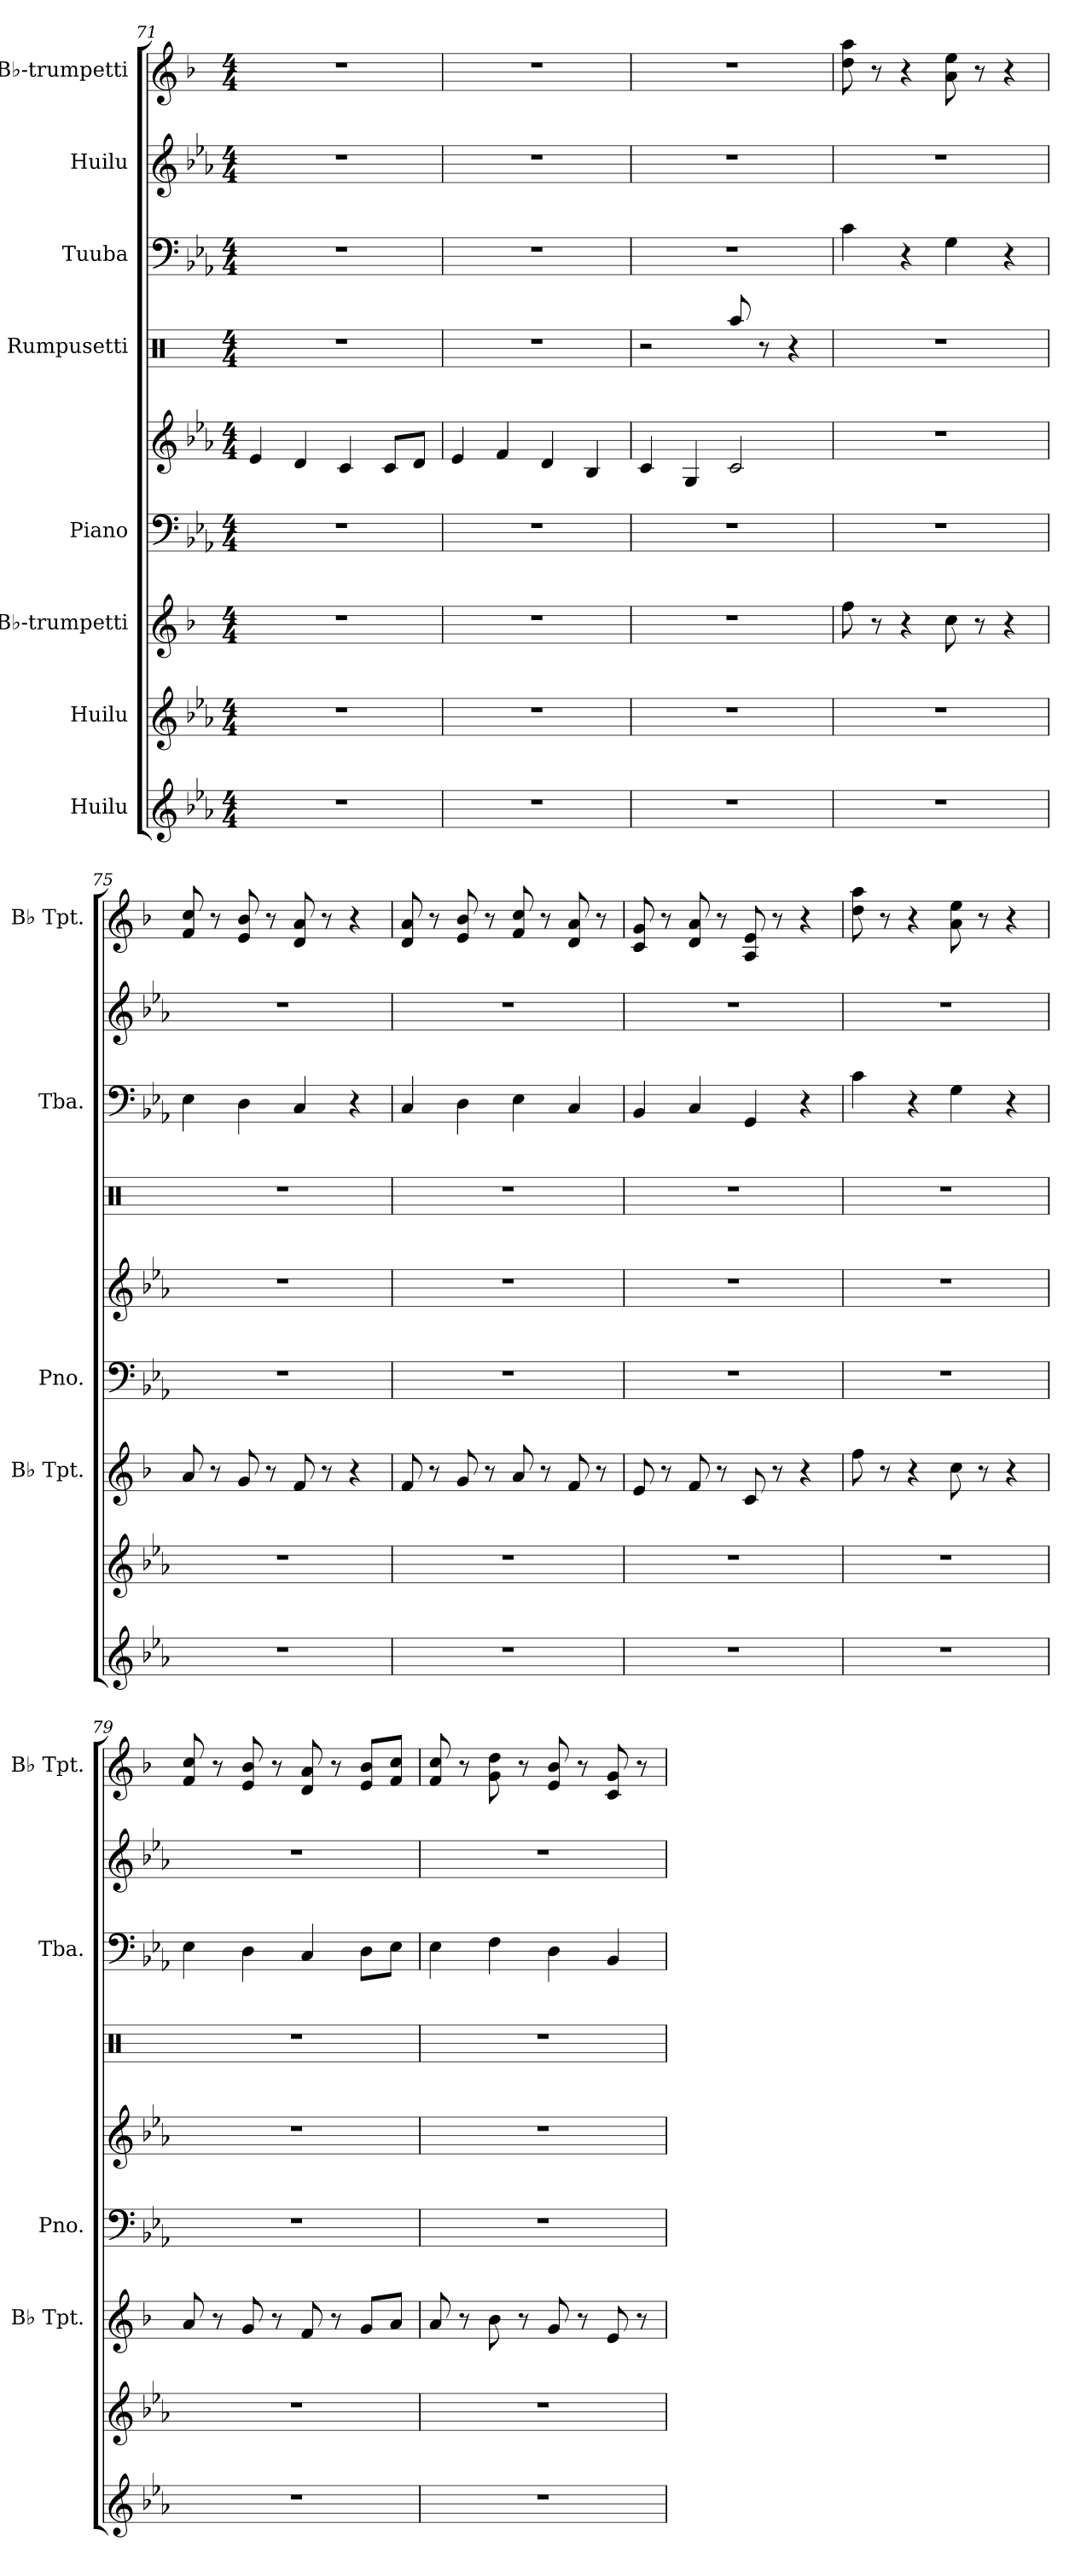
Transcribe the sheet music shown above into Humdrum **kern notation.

**kern	**kern	**kern	**kern	**kern	**kern	**kern	**kern	**kern
*part8	*part7	*part6	*part5	*part5	*part4	*part3	*part2	*part1
*staff9	*staff8	*staff7	*staff6	*staff5	*staff4	*staff3	*staff2	*staff1
*I"Huilu	*I"Huilu	*I"B♭-trumpetti	*I"Piano	*	*I"Rumpusetti	*I"Tuuba	*I"Huilu	*I"B♭-trumpetti
*	*	*I'B♭ Tpt.	*I'Pno.	*	*	*I'Tba.	*	*I'B♭ Tpt.
!!LO:PB:g=z
*clefG2	*clefG2	*clefG2	*clefF4	*clefG2	*clefX	*clefF4	*clefG2	*clefG2
*	*	*ITrd1c2	*	*	*	*	*	*ITrd1c2
*k[b-e-a-]	*k[b-e-a-]	*k[b-e-a-]	*k[b-e-a-]	*k[b-e-a-]	*k[]	*k[b-e-a-]	*k[b-e-a-]	*k[b-e-a-]
*M4/4	*M4/4	*M4/4	*M4/4	*M4/4	*M4/4	*M4/4	*M4/4	*M4/4
=71	=71	=71	=71	=71	=71	=71	=71	=71
1r	1r	1r	1r	4e-/	1r	1r	1r	1r
.	.	.	.	4d/	.	.	.	.
.	.	.	.	4c/	.	.	.	.
.	.	.	.	8c/L	.	.	.	.
.	.	.	.	8d/J	.	.	.	.
=72	=72	=72	=72	=72	=72	=72	=72	=72
1r	1r	1r	1r	4e-/	1r	1r	1r	1r
.	.	.	.	4f/	.	.	.	.
.	.	.	.	4d/	.	.	.	.
.	.	.	.	4B-/	.	.	.	.
=73	=73	=73	=73	=73	=73	=73	=73	=73
1r	1r	1r	1r	4c/	2r	1r	1r	1r
.	.	.	.	4G/	.	.	.	.
.	.	.	.	2c/	8Raa/	.	.	.
.	.	.	.	.	8r	.	.	.
.	.	.	.	.	4r	.	.	.
=74	=74	=74	=74	=74	=74	=74	=74	=74
1r	1r	8ee-\	1r	1r	1r	4c\	1r	8cc\ 8gg\
.	.	8r	.	.	.	.	.	8r
.	.	4r	.	.	.	4r	.	4r
.	.	8b-\	.	.	.	4G\	.	8g\ 8dd\
.	.	8r	.	.	.	.	.	8r
.	.	4r	.	.	.	4r	.	4r
=75	=75	=75	=75	=75	=75	=75	=75	=75
1r	1r	8g/	1r	1r	1r	4E-\	1r	8e-/ 8b-/
.	.	8r	.	.	.	.	.	8r
.	.	8f/	.	.	.	4D\	.	8d/ 8a-/
.	.	8r	.	.	.	.	.	8r
.	.	8e-/	.	.	.	4C/	.	8c/ 8g/
.	.	8r	.	.	.	.	.	8r
.	.	4r	.	.	.	4r	.	4r
!!LO:PB:g=z
=76	=76	=76	=76	=76	=76	=76	=76	=76
1r	1r	8e-/	1r	1r	1r	4C/	1r	8c/ 8g/
.	.	8r	.	.	.	.	.	8r
.	.	8f/	.	.	.	4D\	.	8d/ 8a-/
.	.	8r	.	.	.	.	.	8r
.	.	8g/	.	.	.	4E-\	.	8e-/ 8b-/
.	.	8r	.	.	.	.	.	8r
.	.	8e-/	.	.	.	4C/	.	8c/ 8g/
.	.	8r	.	.	.	.	.	8r
=77	=77	=77	=77	=77	=77	=77	=77	=77
1r	1r	8d/	1r	1r	1r	4BB-/	1r	8B-/ 8f/
.	.	8r	.	.	.	.	.	8r
.	.	8e-/	.	.	.	4C/	.	8c/ 8g/
.	.	8r	.	.	.	.	.	8r
.	.	8B-/	.	.	.	4GG/	.	8G/ 8d/
.	.	8r	.	.	.	.	.	8r
.	.	4r	.	.	.	4r	.	4r
=78	=78	=78	=78	=78	=78	=78	=78	=78
1r	1r	8ee-\	1r	1r	1r	4c\	1r	8cc\ 8gg\
.	.	8r	.	.	.	.	.	8r
.	.	4r	.	.	.	4r	.	4r
.	.	8b-\	.	.	.	4G\	.	8g\ 8dd\
.	.	8r	.	.	.	.	.	8r
.	.	4r	.	.	.	4r	.	4r
=79	=79	=79	=79	=79	=79	=79	=79	=79
1r	1r	8g/	1r	1r	1r	4E-\	1r	8e-/ 8b-/
.	.	8r	.	.	.	.	.	8r
.	.	8f/	.	.	.	4D\	.	8d/ 8a-/
.	.	8r	.	.	.	.	.	8r
.	.	8e-/	.	.	.	4C/	.	8c/ 8g/
.	.	8r	.	.	.	.	.	8r
.	.	8f/L	.	.	.	8D\L	.	8d/ 8a-/L
.	.	8g/J	.	.	.	8E-\J	.	8e-/ 8b-/J
!!LO:PB:g=z
=80	=80	=80	=80	=80	=80	=80	=80	=80
1r	1r	8g/	1r	1r	1r	4E-\	1r	8e-/ 8b-/
.	.	8r	.	.	.	.	.	8r
.	.	8a-\	.	.	.	4F\	.	8f\ 8cc\
.	.	8r	.	.	.	.	.	8r
.	.	8f/	.	.	.	4D\	.	8d/ 8a-/
.	.	8r	.	.	.	.	.	8r
.	.	8d/	.	.	.	4BB-/	.	8B-/ 8f/
.	.	8r	.	.	.	.	.	8r
=	=	=	=	=	=	=	=	=
*-	*-	*-	*-	*-	*-	*-	*-	*-
